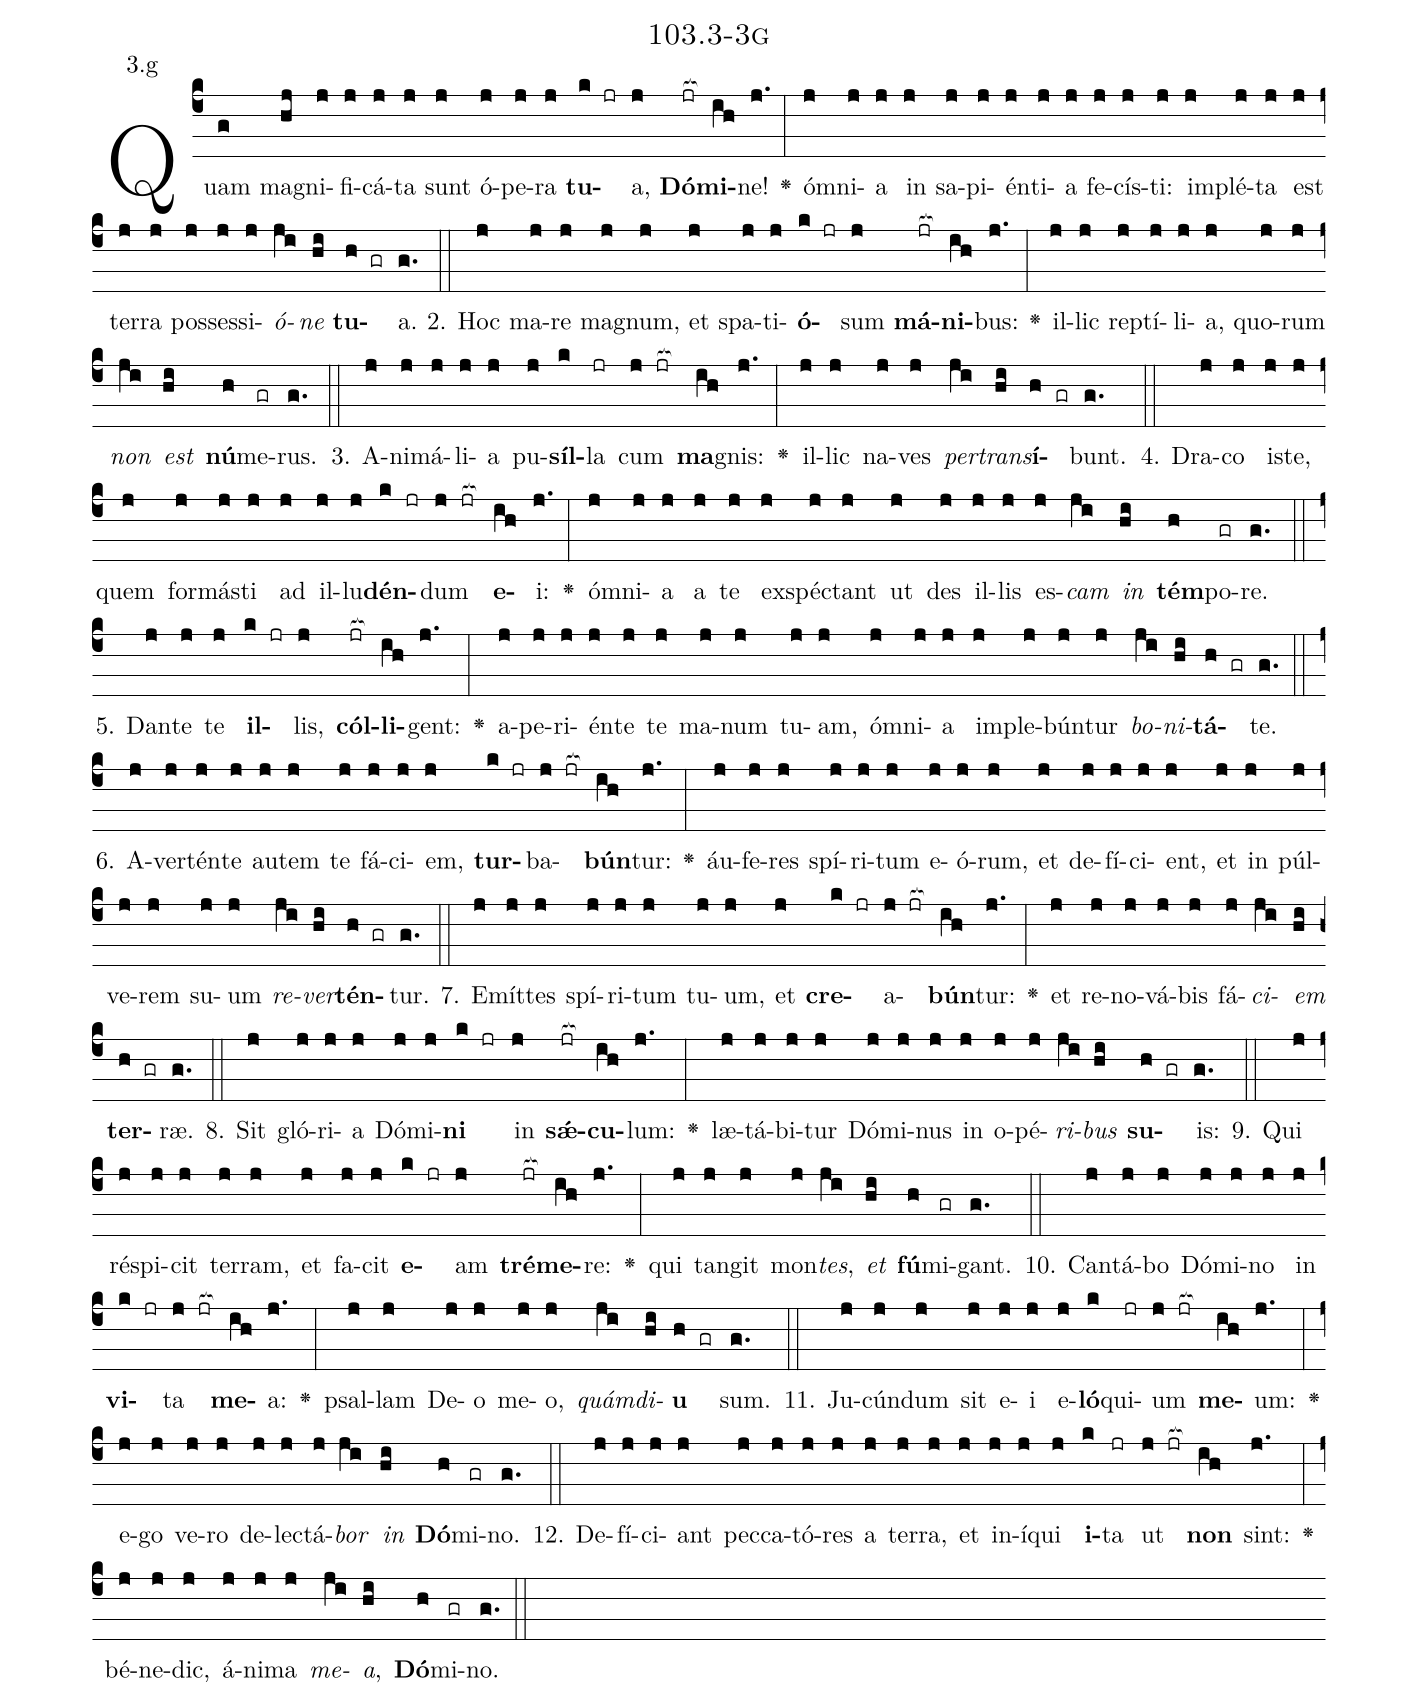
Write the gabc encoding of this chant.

name: 103.3-3g;
annotation: 3.g;
%%
(c4)Quam(g) ma(hj)gni(j)fi(j)cá(j)ta(j) sunt(j) ó(j)pe(j)ra(j) <b>tu</b>(k jr)a,(j) <b>Dó</b>(jr[ocb:1{])<b>mi</b>(ih[ocb:0}])ne!(j.) <v>\greheightstar</v>(:) óm(j)ni(j)a(j) in(j) sa(j)pi(j)én(j)ti(j)a(j) fe(j)cís(j)ti:(j) im(j)plé(j)ta(j) est(j) ter(j)ra(j) pos(j)ses(j)si(j)<i>ó</i>(ji)<i>ne</i>(hi) <b>tu</b>(h gr)a.(g.) (::)
2. Hoc(j) ma(j)re(j) ma(j)gnum,(j) et(j) spa(j)ti(j)<b>ó</b>(k jr)sum(j) <b>má</b>(jr[ocb:1{])<b>ni</b>(ih[ocb:0}])bus:(j.) <v>\greheightstar</v>(:) il(j)lic(j) rep(j)tí(j)li(j)a,(j) quo(j)rum(j) <i>non</i>(ji) <i>est</i>(hi) <b>nú</b>(h)me(gr)rus.(g.) (::)
3. A(j)ni(j)má(j)li(j)a(j) pu(j)<b>síl</b>(k)la(jr) cum(j jr[ocb:1{]) <b>ma</b>(ih[ocb:0}])gnis:(j.) <v>\greheightstar</v>(:) il(j)lic(j) na(j)ves(j) <i>per</i>(ji)<i>trans</i>(hi)<b>í</b>(h gr)bunt.(g.) (::)
4. Dra(j)co(j) is(j)te,(j) quem(j) for(j)más(j)ti(j) ad(j) il(j)lu(j)<b>dén</b>(k jr)dum(j jr[ocb:1{]) <b>e</b>(ih[ocb:0}])i:(j.) <v>\greheightstar</v>(:) óm(j)ni(j)a(j) a(j) te(j) ex(j)spéc(j)tant(j) ut(j) des(j) il(j)lis(j) es(j)<i>cam</i>(ji) <i>in</i>(hi) <b>tém</b>(h)po(gr)re.(g.) (::)
5. Dan(j)te(j) te(j) <b>il</b>(k jr)lis,(j) <b>cól</b>(jr[ocb:1{])<b>li</b>(ih[ocb:0}])gent:(j.) <v>\greheightstar</v>(:) a(j)pe(j)ri(j)én(j)te(j) te(j) ma(j)num(j) tu(j)am,(j) óm(j)ni(j)a(j) im(j)ple(j)bún(j)tur(j) <i>bo</i>(ji)<i>ni</i>(hi)<b>tá</b>(h gr)te.(g.) (::)
6. A(j)ver(j)tén(j)te(j) au(j)tem(j) te(j) fá(j)ci(j)em,(j) <b>tur</b>(k jr)ba(j jr[ocb:1{])<b>bún</b>(ih[ocb:0}])tur:(j.) <v>\greheightstar</v>(:) áu(j)fe(j)res(j) spí(j)ri(j)tum(j) e(j)ó(j)rum,(j) et(j) de(j)fí(j)ci(j)ent,(j) et(j) in(j) púl(j)ve(j)rem(j) su(j)um(j) <i>re</i>(ji)<i>ver</i>(hi)<b>tén</b>(h gr)tur.(g.) (::)
7. E(j)mít(j)tes(j) spí(j)ri(j)tum(j) tu(j)um,(j) et(j) <b>cre</b>(k jr)a(j jr[ocb:1{])<b>bún</b>(ih[ocb:0}])tur:(j.) <v>\greheightstar</v>(:) et(j) re(j)no(j)vá(j)bis(j) fá(j)<i>ci</i>(ji)<i>em</i>(hi) <b>ter</b>(h gr)ræ.(g.) (::)
8. Sit(j) gló(j)ri(j)a(j) Dó(j)mi(j)<b>ni</b>(k jr) in(j) <b>sǽ</b>(jr[ocb:1{])<b>cu</b>(ih[ocb:0}])lum:(j.) <v>\greheightstar</v>(:) læ(j)tá(j)bi(j)tur(j) Dó(j)mi(j)nus(j) in(j) o(j)pé(j)<i>ri</i>(ji)<i>bus</i>(hi) <b>su</b>(h gr)is:(g.) (::)
9. Qui(j) ré(j)spi(j)cit(j) ter(j)ram,(j) et(j) fa(j)cit(j) <b>e</b>(k jr)am(j) <b>tré</b>(jr[ocb:1{])<b>me</b>(ih[ocb:0}])re:(j.) <v>\greheightstar</v>(:) qui(j) tan(j)git(j) mon(j)<i>tes</i>,(ji) <i>et</i>(hi) <b>fú</b>(h)mi(gr)gant.(g.) (::)
10. Can(j)tá(j)bo(j) Dó(j)mi(j)no(j) in(j) <b>vi</b>(k jr)ta(j jr[ocb:1{]) <b>me</b>(ih[ocb:0}])a:(j.) <v>\greheightstar</v>(:) psal(j)lam(j) De(j)o(j) me(j)o,(j) <i>quám</i>(ji)<i>di</i>(hi)<b>u</b>(h gr) sum.(g.) (::)
11. Ju(j)cún(j)dum(j) sit(j) e(j)i(j) e(j)<b>ló</b>(k)qui(jr)um(j jr[ocb:1{]) <b>me</b>(ih[ocb:0}])um:(j.) <v>\greheightstar</v>(:) e(j)go(j) ve(j)ro(j) de(j)lec(j)tá(j)<i>bor</i>(ji) <i>in</i>(hi) <b>Dó</b>(h)mi(gr)no.(g.) (::)
12. De(j)fí(j)ci(j)ant(j) pec(j)ca(j)tó(j)res(j) a(j) ter(j)ra,(j) et(j) in(j)í(j)qui(j) <b>i</b>(k)ta(jr) ut(j jr[ocb:1{]) <b>non</b>(ih[ocb:0}]) sint:(j.) <v>\greheightstar</v>(:) bé(j)ne(j)dic,(j) á(j)ni(j)ma(j) <i>me</i>(ji)<i>a</i>,(hi) <b>Dó</b>(h)mi(gr)no.(g.) (::)
